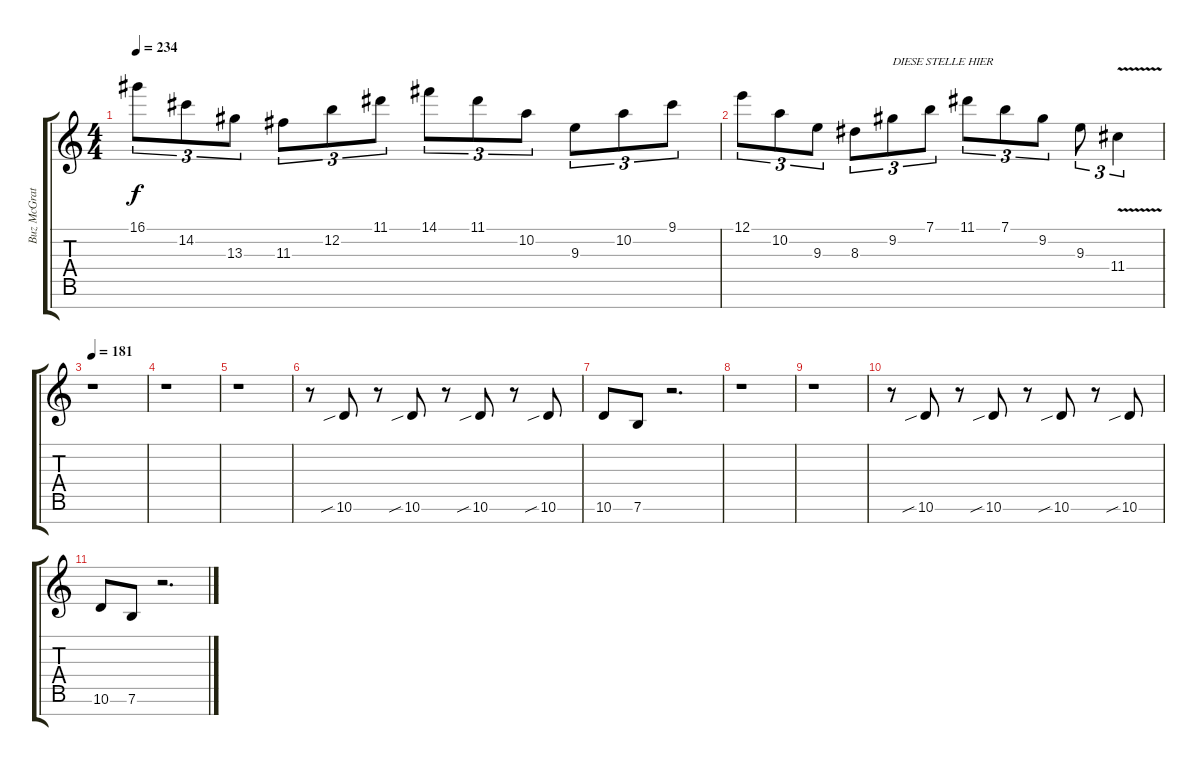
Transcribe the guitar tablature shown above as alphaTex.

\track ("Buz McGrath (Guitar)" "Buz McGrat") {instrument distortionguitar}
\staff {score tabs}
\tuning (E4 B3 G3 D3 A2 E2 B1) {hide}
\ts (4 4)
\tempo 234
\clef g2
\ks c
16.1.8{tu (3 2) dy f} 14.2.8{tu (3 2)} 13.3.8{tu (3 2)} 11.3.8{tu (3 2)} 12.2.8{tu (3 2)} 11.1.8{tu (3 2)} 14.1.8{tu (3 2)} 11.1.8{tu (3 2)} 10.2.8{tu (3 2)} 9.3.8{tu (3 2)} 10.2.8{tu (3 2)} 9.1.8{tu (3 2)} |
12.1.8{tu (3 2)} 10.2.8{tu (3 2)} 9.3.8{tu (3 2)} 8.3.8{tu (3 2)} 9.2.8{tu (3 2) txt "DIESE STELLE HIER"} 7.1.8{tu (3 2)} 11.1.8{tu (3 2)} 7.1.8{tu (3 2)} 9.2.8{tu (3 2)} 9.3.8{tu (3 2)} 11.4{v}.4{tu (3 2)} |
\tempo 181
r.1 |
r.1 |
r.1 |
r.8 10.6{sib}.8 r.8 10.6{sib}.8 r.8 10.6{sib}.8 r.8 10.6{sib}.8 |
10.6.8 7.6.8 r.2{d} |
r.1 |
r.1 |
r.8 10.6{sib}.8 r.8 10.6{sib}.8 r.8 10.6{sib}.8 r.8 10.6{sib}.8 |
10.6.8 7.6.8 r.2{d}
